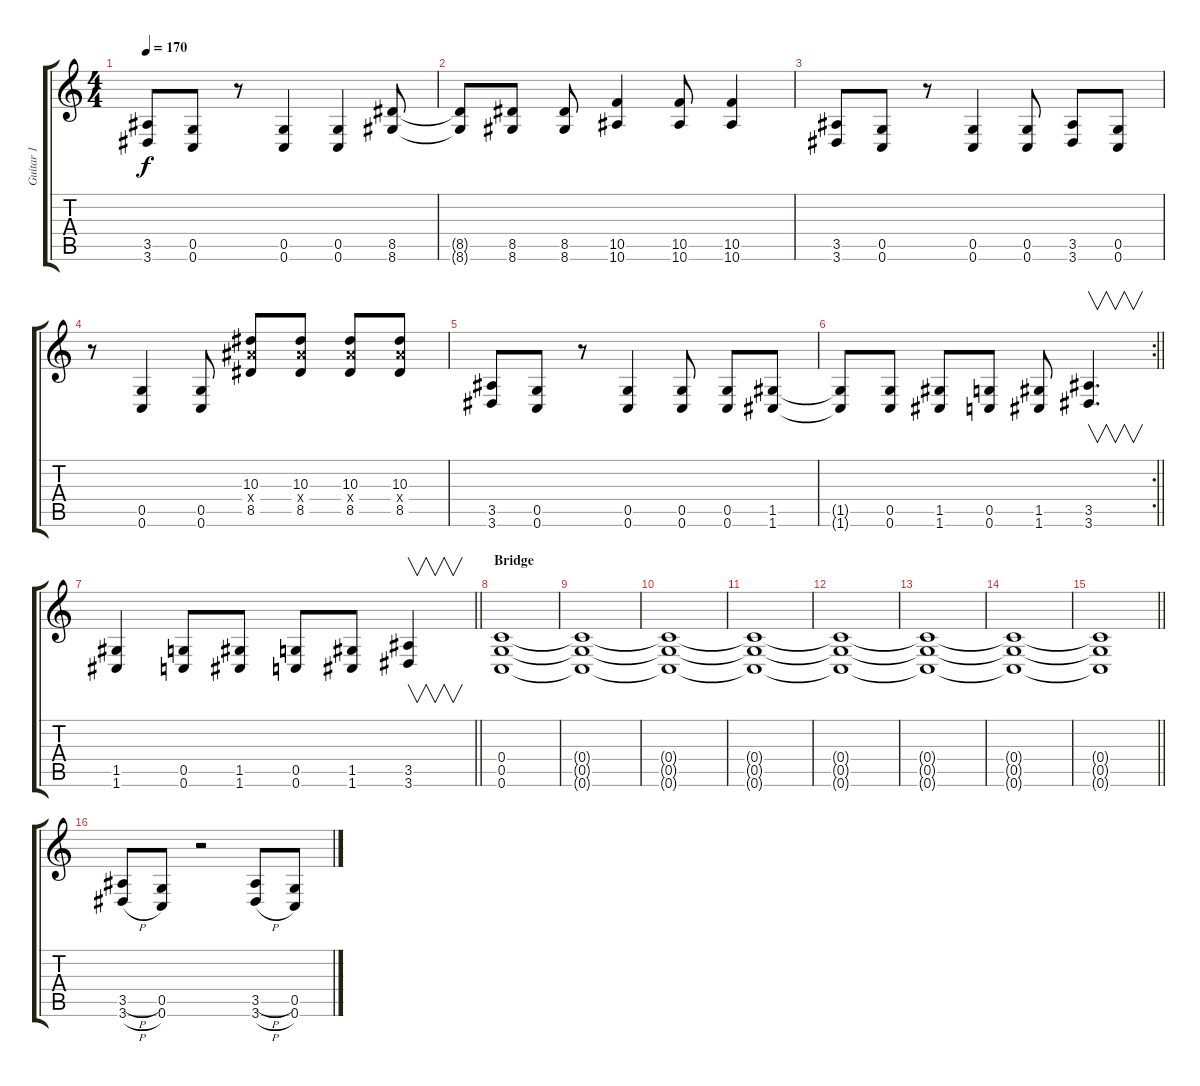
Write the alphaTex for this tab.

\track ("Guitar 1" "Guitar 1") {instrument distortionguitar}
\staff {score tabs}
\tuning (D4 A3 F3 C3 G2 C2) {hide}
\ts (4 4)
\tempo 170
\clef g2
\ks c
(3.5 3.6).8{dy f} (0.5 0.6).8 r.8 (0.5 0.6).4 (0.5 0.6).4 (8.5 8.6).8 |
(8.5{t} 8.6{t}).8 (8.5 8.6).8 (8.5 8.6).8 (10.5 10.6).4 (10.5 10.6).8 (10.5 10.6).4 |
(3.5 3.6).8 (0.5 0.6).8 r.8 (0.5 0.6).4 (0.5 0.6).8 (3.5 3.6).8 (0.5 0.6).8 |
r.8 (0.5 0.6).4 (0.5 0.6).8 (10.3 10.4{x} 8.5).8 (10.3 10.4{x} 8.5).8 (10.3 10.4{x} 8.5).8 (10.3 10.4{x} 8.5).8 |
(3.5 3.6).8 (0.5 0.6).8 r.8 (0.5 0.6).4 (0.5 0.6).8 (0.5 0.6).8 (1.5 1.6).8 |
\rc 2
\barLineRight lightlight
(1.5{t} 1.6{t}).8 (0.5 0.6).8 (1.5 1.6).8 (0.5 0.6).8 (1.5 1.6).8 (3.5 3.6).4{v d} |
\barLineRight lightlight
(1.5 1.6).4 (0.5 0.6).8 (1.5 1.6).8 (0.5 0.6).8 (1.5 1.6).8 (3.5 3.6).4{v} |
\section ("" "Bridge")
(0.4 0.5 0.6).1 |
(0.4{t} 0.5{t} 0.6{t}).1 |
(0.4{t} 0.5{t} 0.6{t}).1 |
(0.4{t} 0.5{t} 0.6{t}).1 |
(0.4{t} 0.5{t} 0.6{t}).1 |
(0.4{t} 0.5{t} 0.6{t}).1 |
(0.4{t} 0.5{t} 0.6{t}).1 |
\barLineRight lightlight
(0.4{t} 0.5{t} 0.6{t}).1 |
(3.5{h} 3.6{h}).8 (0.5 0.6).8 r.2 (3.5{h} 3.6{h}).8 (0.5 0.6).8
